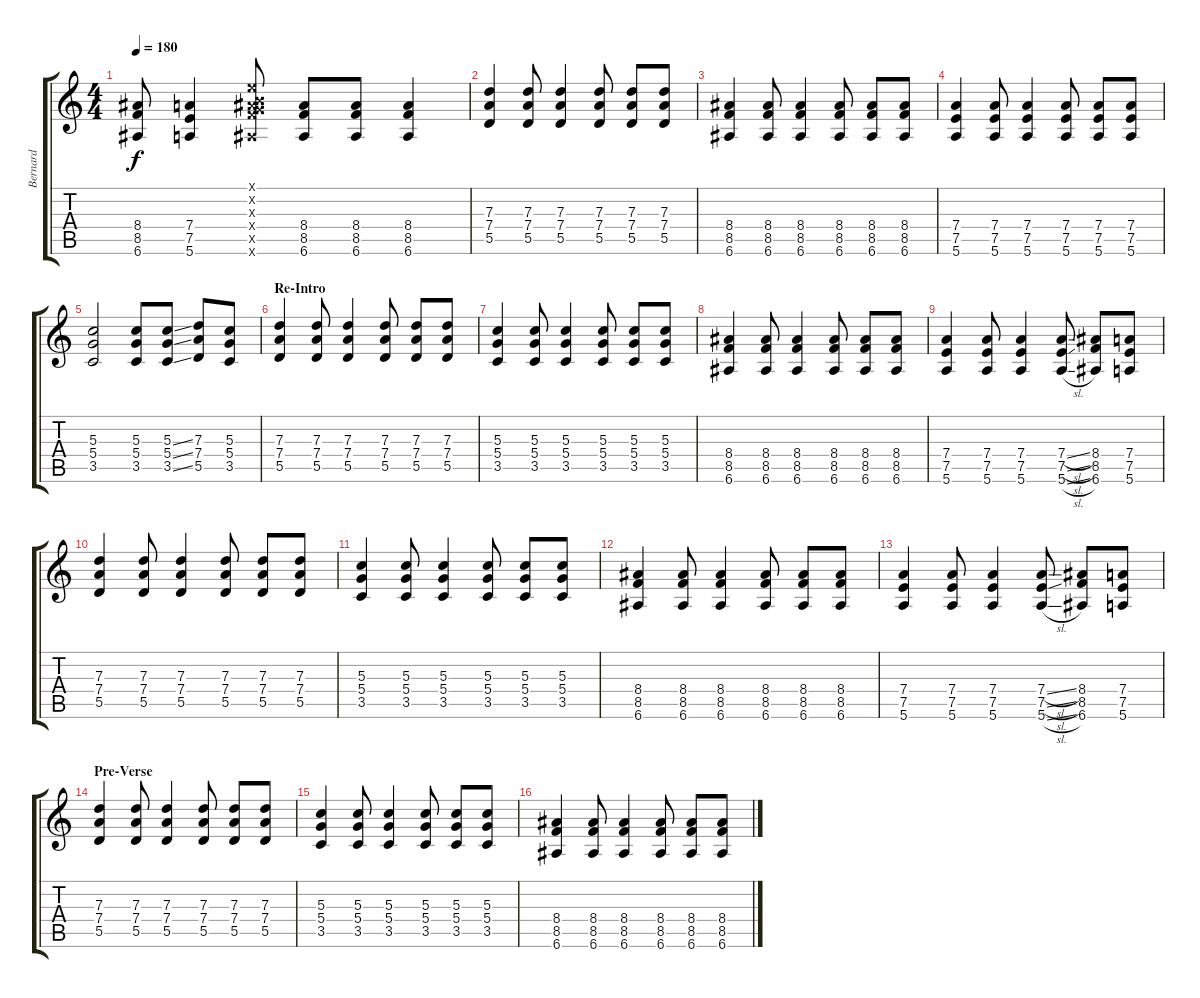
\track ("Bernard" "Bernard") {instrument distortionguitar}
\staff {score tabs}
\tuning (E4 B3 G3 D3 A2 E2) {hide}
\ts (4 4)
\tempo 180
\clef g2
\ks c
(8.4{t} 8.5{t} 6.6{t}).8{dy f} (7.4 7.5 5.6).4 (0.1{x} 0.2{x} 0.3{x} 8.4{x} 8.5{x} 6.6{x}).8 (8.4 8.5 6.6).8 (8.4 8.5 6.6).8 (8.4 8.5 6.6).4 |
(7.3 7.4 5.5).4 (7.3 7.4 5.5).8 (7.3 7.4 5.5).4 (7.3 7.4 5.5).8 (7.3 7.4 5.5).8 (7.3 7.4 5.5).8 |
(8.4 8.5 6.6).4 (8.4 8.5 6.6).8 (8.4 8.5 6.6).4 (8.4 8.5 6.6).8 (8.4 8.5 6.6).8 (8.4 8.5 6.6).8 |
(7.4 7.5 5.6).4 (7.4 7.5 5.6).8 (7.4 7.5 5.6).4 (7.4 7.5 5.6).8 (7.4 7.5 5.6).8 (7.4 7.5 5.6).8 |
(5.3 5.4 3.5).2 (5.3 5.4 3.5).8 (5.3{ss} 5.4{ss} 3.5{ss}).8 (7.3 7.4 5.5).8 (5.3 5.4 3.5).8 |
\section ("" "Re-Intro")
(7.3 7.4 5.5).4 (7.3 7.4 5.5).8 (7.3 7.4 5.5).4 (7.3 7.4 5.5).8 (7.3 7.4 5.5).8 (7.3 7.4 5.5).8 |
(5.3 5.4 3.5).4 (5.3 5.4 3.5).8 (5.3 5.4 3.5).4 (5.3 5.4 3.5).8 (5.3 5.4 3.5).8 (5.3 5.4 3.5).8 |
(8.4 8.5 6.6).4 (8.4 8.5 6.6).8 (8.4 8.5 6.6).4 (8.4 8.5 6.6).8 (8.4 8.5 6.6).8 (8.4 8.5 6.6).8 |
(7.4 7.5 5.6).4 (7.4 7.5 5.6).8 (7.4 7.5 5.6).4 (7.4{sl} 7.5{sl} 5.6{sl}).8 (8.4 8.5 6.6).8 (7.4 7.5 5.6).8 |
(7.3 7.4 5.5).4 (7.3 7.4 5.5).8 (7.3 7.4 5.5).4 (7.3 7.4 5.5).8 (7.3 7.4 5.5).8 (7.3 7.4 5.5).8 |
(5.3 5.4 3.5).4 (5.3 5.4 3.5).8 (5.3 5.4 3.5).4 (5.3 5.4 3.5).8 (5.3 5.4 3.5).8 (5.3 5.4 3.5).8 |
(8.4 8.5 6.6).4 (8.4 8.5 6.6).8 (8.4 8.5 6.6).4 (8.4 8.5 6.6).8 (8.4 8.5 6.6).8 (8.4 8.5 6.6).8 |
(7.4 7.5 5.6).4 (7.4 7.5 5.6).8 (7.4 7.5 5.6).4 (7.4{sl} 7.5{sl} 5.6{sl}).8 (8.4 8.5 6.6).8 (7.4 7.5 5.6).8 |
\section ("" "Pre-Verse")
(7.3 7.4 5.5).4{volume 9} (7.3 7.4 5.5).8 (7.3 7.4 5.5).4 (7.3 7.4 5.5).8 (7.3 7.4 5.5).8 (7.3 7.4 5.5).8 |
(5.3 5.4 3.5).4 (5.3 5.4 3.5).8 (5.3 5.4 3.5).4 (5.3 5.4 3.5).8 (5.3 5.4 3.5).8 (5.3 5.4 3.5).8 |
(8.4 8.5 6.6).4 (8.4 8.5 6.6).8 (8.4 8.5 6.6).4 (8.4 8.5 6.6).8 (8.4 8.5 6.6).8 (8.4 8.5 6.6).8
